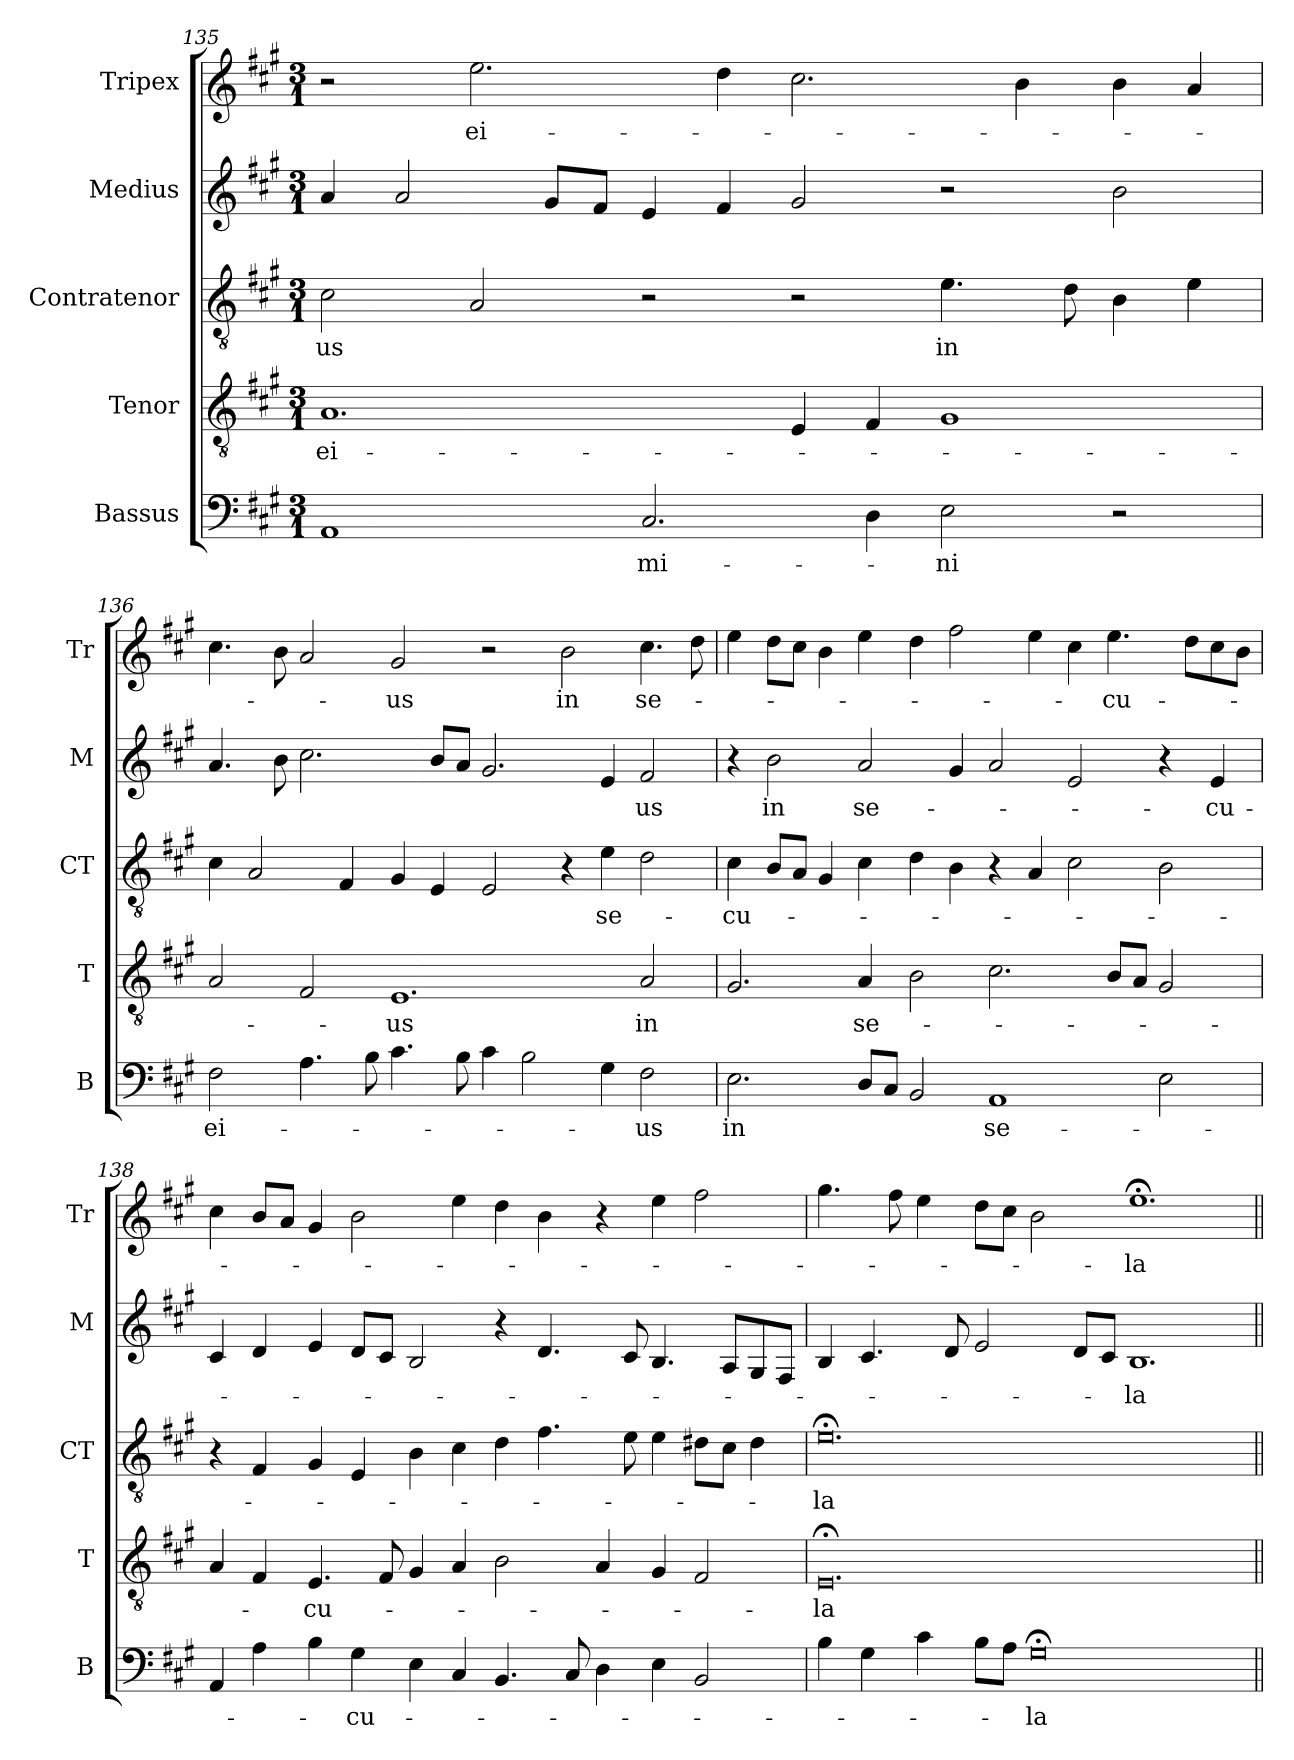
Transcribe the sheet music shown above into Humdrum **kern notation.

**kern	**text	**kern	**text	**kern	**text	**kern	**text	**kern	**text
*part5	*part5	*part4	*part4	*part3	*part3	*part2	*part2	*part1	*part1
*staff5	*staff5	*staff4	*staff4	*staff3	*staff3	*staff2	*staff2	*staff1	*staff1
*I"Bassus	*	*I"Tenor	*	*I"Contratenor	*	*I"Medius	*	*I"Tripex	*
*I'B	*	*I'T	*	*I'CT	*	*I'M	*	*I'Tr	*
*clefF4	*	*clefGv2	*	*clefGv2	*	*clefG2	*	*clefG2	*
*	*	*ITrd7c12	*	*ITrd7c12	*	*	*	*	*
*k[f#c#g#]	*	*k[f#c#g#]	*	*k[f#c#g#]	*	*k[f#c#g#]	*	*k[f#c#g#]	*
*A:	*	*A:	*	*A:	*	*A:	*	*A:	*
*M3/1	*	*M3/1	*	*M3/1	*	*M3/1	*	*M3/1	*
=135	=135	=135	=135	=135	=135	=135	=135	=135	=135
!	!	!	!LO:LY:b:color=#000000	!	!	!	!	!	!
!	!	!	!	!	!LO:LY:b:color=#000000	!	!	!	!
1AAi	.	1.AAi	ei-	2C#i\	-us	4ai/	.	2r	.
.	.	.	.	.	.	2ai/	.	.	.
!	!	!	!	!	!	!	!	!	!LO:LY:b:color=#000000
.	.	.	.	2AAi/	.	.	.	2.eei\	ei-
.	.	.	.	.	.	8g#i/L	.	.	.
.	.	.	.	.	.	8f#i/J	.	.	.
!	!LO:LY:b:color=#000000	!	!	!	!	!	!	!	!
2.C#i/	-mi-	.	.	2r	.	4ei/	.	.	.
.	.	.	.	.	.	4f#i/	.	4ddi\	.
.	.	4EEi/	.	2r	.	2g#i/	.	2.cc#i\	.
4Di\	.	4FF#i/	.	.	.	.	.	.	.
!	!LO:LY:b:color=#000000	!	!	!	!	!	!	!	!
!	!	!	!	!	!LO:LY:b:color=#000000	!	!	!	!
2Ei\	-ni	1GG#i	.	4.Ei\	in	2r	.	.	.
.	.	.	.	.	.	.	.	4bi\	.
.	.	.	.	8Di\	.	.	.	.	.
2r	.	.	.	4BBi\	.	2bi\	.	4bi\	.
.	.	.	.	4Ei\	.	.	.	4ai/	.
!!LO:PB:g=z
=136	=136	=136	=136	=136	=136	=136	=136	=136	=136
!	!LO:LY:b:color=#000000	!	!	!	!	!	!	!	!
2F#i\	ei-	2AAi/	.	4C#i\	.	4.ai/	.	4.cc#i\	.
.	.	.	.	2AAi/	.	.	.	.	.
.	.	.	.	.	.	8bi\	.	8bi\	.
4.Ai\	.	2FF#i/	.	.	.	2.cc#i\	.	2ai/	.
.	.	.	.	4FF#i/	.	.	.	.	.
8Bi\	.	.	.	.	.	.	.	.	.
!	!	!	!LO:LY:b:color=#000000	!	!	!	!	!	!
!	!	!	!	!	!	!	!	!	!LO:LY:b:color=#000000
4.c#i\	.	1.EEi	-us	4GG#i/	.	.	.	2g#i/	-us
.	.	.	.	4EEi/	.	8bi/L	.	.	.
8Bi\	.	.	.	.	.	8ai/J	.	.	.
4c#i\	.	.	.	2EEi/	.	2.g#i/	.	2r	.
2Bi\	.	.	.	.	.	.	.	.	.
!	!	!	!	!	!	!	!	!	!LO:LY:b:color=#000000
.	.	.	.	4r	.	.	.	2bi\	in
!	!	!	!	!	!LO:LY:b:color=#000000	!	!	!	!
4G#i\	.	.	.	4Ei\	se-	4ei/	.	.	.
!	!LO:LY:b:color=#000000	!	!	!	!	!	!	!	!
!	!	!	!LO:LY:b:color=#000000	!	!	!	!	!	!
!	!	!	!	!	!	!	!LO:LY:b:color=#000000	!	!
!	!	!	!	!	!	!	!	!	!LO:LY:b:color=#000000
2F#i\	-us	2AAi/	in	2Di\	.	2f#i/	-us	4.cc#i\	se-
.	.	.	.	.	.	.	.	8ddi\	.
=137	=137	=137	=137	=137	=137	=137	=137	=137	=137
!	!LO:LY:b:color=#000000	!	!	!	!	!	!	!	!
!	!	!	!	!	!LO:LY:b:color=#000000	!	!	!	!
2.Ei\	in	2.GG#i/	.	4C#i\	-cu-	4r	.	4eei\	.
!	!	!	!	!	!	!	!LO:LY:b:color=#000000	!	!
.	.	.	.	8BBi/L	.	2bi\	in	8ddi\L	.
.	.	.	.	8AAi/J	.	.	.	8cc#i\J	.
.	.	.	.	4GG#i/	.	.	.	4bi\	.
!	!	!	!LO:LY:b:color=#000000	!	!	!	!	!	!
!	!	!	!	!	!	!	!LO:LY:b:color=#000000	!	!
8Di/L	.	4AAi/	se-	4C#i\	.	2ai/	se-	4eei\	.
8C#i/J	.	.	.	.	.	.	.	.	.
2BBi/	.	2BBi\	.	4Di\	.	.	.	4ddi\	.
.	.	.	.	4BBi\	.	4g#i/	.	2ff#i\	.
!	!LO:LY:b:color=#000000	!	!	!	!	!	!	!	!
1AAi	se-	2.C#i\	.	4r	.	2ai/	.	.	.
.	.	.	.	4AAi/	.	.	.	4eei\	.
.	.	.	.	2C#i\	.	2ei/	.	4cc#i\	.
!	!	!	!	!	!	!	!	!	!LO:LY:b:color=#000000
.	.	8BBi/L	.	.	.	.	.	4.eei\	-cu-
.	.	8AAi/J	.	.	.	.	.	.	.
2Ei\	.	2GG#i/	.	2BBi\	.	4r	.	.	.
.	.	.	.	.	.	.	.	8ddi\L	.
!	!	!	!	!	!	!	!LO:LY:b:color=#000000	!	!
.	.	.	.	.	.	4ei/	-cu-	8cc#i\	.
.	.	.	.	.	.	.	.	8bi\J	.
!!LO:LB:g=z
=138	=138	=138	=138	=138	=138	=138	=138	=138	=138
4AAi/	.	4AAi/	.	4r	.	4c#i/	.	4cc#i\	.
4Ai\	.	4FF#i/	.	4FF#i/	.	4di/	.	8bi/L	.
.	.	.	.	.	.	.	.	8ai/J	.
!	!	!	!LO:LY:b:color=#000000	!	!	!	!	!	!
4Bi\	.	4.EEi/	-cu-	4GG#i/	.	4ei/	.	4g#i/	.
!	!LO:LY:b:color=#000000	!	!	!	!	!	!	!	!
4G#i\	-cu-	.	.	4EEi/	.	8di/L	.	2bi\	.
.	.	8FF#i/	.	.	.	8c#i/J	.	.	.
4Ei\	.	4GG#i/	.	4BBi\	.	2Bi/	.	.	.
4C#i/	.	4AAi/	.	4C#i\	.	.	.	4eei\	.
4.BBi/	.	2BBi\	.	4Di\	.	4r	.	4ddi\	.
.	.	.	.	4.F#i\	.	4.di/	.	4bi\	.
8C#i/	.	.	.	.	.	.	.	.	.
4Di\	.	4AAi/	.	.	.	.	.	4r	.
.	.	.	.	8Ei\	.	8c#i/	.	.	.
4Ei\	.	4GG#i/	.	4Ei\	.	4.Bi/	.	4eei\	.
2BBi/	.	2FF#i/	.	8D#i\L	.	.	.	2ff#i\	.
.	.	.	.	8C#i\J	.	8Ai/L	.	.	.
.	.	.	.	4D#i\	.	8G#i/	.	.	.
.	.	.	.	.	.	8F#i/J	.	.	.
=139	=139	=139	=139	=139	=139	=139	=139	=139	=139
!	!	!	!LO:LY:b:color=#000000	!	!	!	!	!	!
!	!	!	!	!	!LO:LY:b:color=#000000	!	!	!	!
4Bi\	.	0.EE;i	-la	0.E;i	-la	4Bi/	.	4.gg#i\	.
4G#i\	.	.	.	.	.	4.c#i/	.	.	.
.	.	.	.	.	.	.	.	8ff#i\	.
4c#i\	.	.	.	.	.	.	.	4eei\	.
.	.	.	.	.	.	8di/	.	.	.
8Bi\L	.	.	.	.	.	2ei/	.	8ddi\L	.
8Ai\J	.	.	.	.	.	.	.	8cc#i\J	.
!	!LO:LY:b:color=#000000	!	!	!	!	!	!	!	!
0G#;i	-la	.	.	.	.	.	.	2bi\	.
.	.	.	.	.	.	8di/L	.	.	.
.	.	.	.	.	.	8c#i/J	.	.	.
!	!	!	!	!	!	!	!LO:LY:b:color=#000000	!	!
!	!	!	!	!	!	!	!	!	!LO:LY:b:color=#000000
.	.	.	.	.	.	1.Bi	-la	1.ee;i	-la
=||	=||	=||	=||	=||	=||	=||	=||	=||	=||
*-	*-	*-	*-	*-	*-	*-	*-	*-	*-
